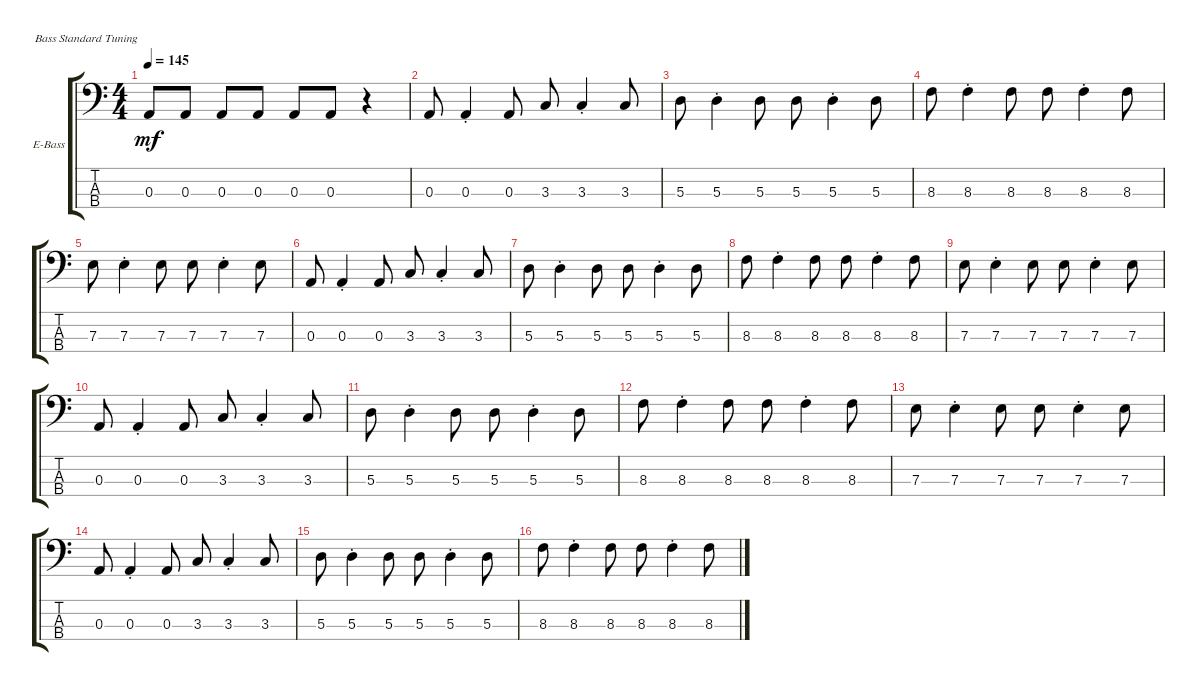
\defaultSystemsLayout 4
\bracketExtendMode groupsimilarinstruments
\firstSystemTrackNameOrientation horizontal
\otherSystemsTrackNameOrientation horizontal
\track ("А. Андреев" "E-Bass") {instrument electricbassfinger}
\staff {score tabs}
\tuning (G2 D2 A1 E1)
\ts (4 4)
\tempo 145
\clef f4
\ks c
0.3.8{dy mf} 0.3.8 0.3.8 0.3.8 0.3.8 0.3.8 r.4 |
0.3.8 0.3{st}.4 0.3.8 3.3.8 3.3{st}.4 3.3.8 |
5.3.8 5.3{st}.4 5.3.8 5.3.8 5.3{st}.4 5.3.8 |
8.3.8 8.3{st}.4 8.3.8 8.3.8 8.3{st}.4 8.3.8 |
7.3.8 7.3{st}.4 7.3.8 7.3.8 7.3{st}.4 7.3.8 |
0.3.8 0.3{st}.4 0.3.8 3.3.8 3.3{st}.4 3.3.8 |
5.3.8 5.3{st}.4 5.3.8 5.3.8 5.3{st}.4 5.3.8 |
8.3.8 8.3{st}.4 8.3.8 8.3.8 8.3{st}.4 8.3.8 |
7.3.8 7.3{st}.4 7.3.8 7.3.8 7.3{st}.4 7.3.8 |
0.3.8 0.3{st}.4 0.3.8 3.3.8 3.3{st}.4 3.3.8 |
5.3.8 5.3{st}.4 5.3.8 5.3.8 5.3{st}.4 5.3.8 |
8.3.8 8.3{st}.4 8.3.8 8.3.8 8.3{st}.4 8.3.8 |
7.3.8 7.3{st}.4 7.3.8 7.3.8 7.3{st}.4 7.3.8 |
0.3.8 0.3{st}.4 0.3.8 3.3.8 3.3{st}.4 3.3.8 |
5.3.8 5.3{st}.4 5.3.8 5.3.8 5.3{st}.4 5.3.8 |
8.3.8 8.3{st}.4 8.3.8 8.3.8 8.3{st}.4 8.3.8
